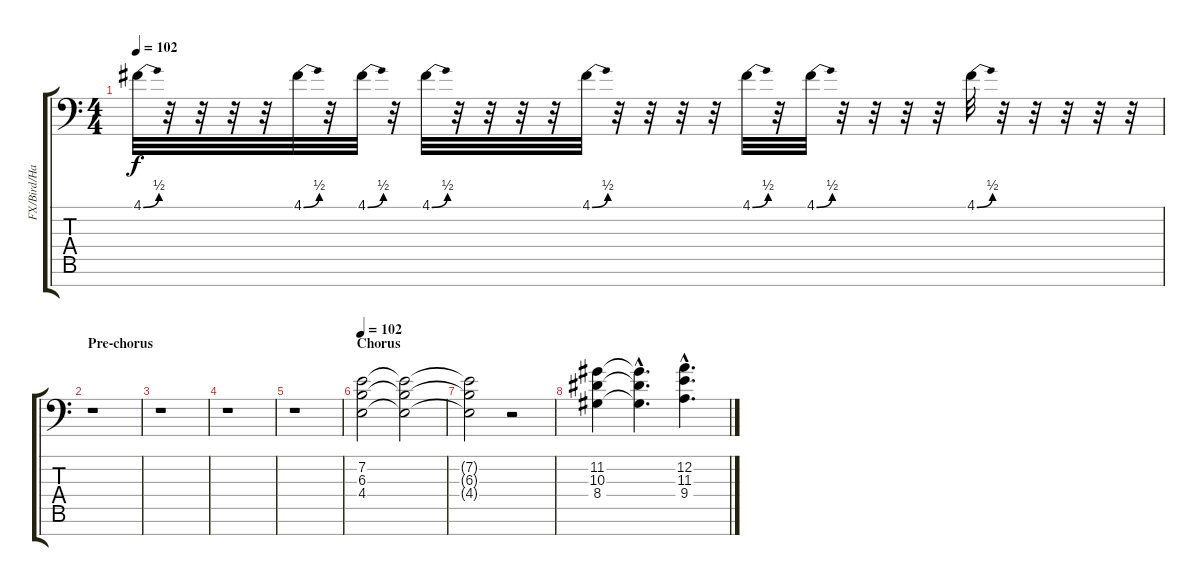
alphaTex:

\track ("FX/Bird/Harmonics/Tremolo" "FX/Bird/Ha") {instrument birdtweet}
\staff {score tabs}
\tuning (D4 A3 F3 C3 G2 D2 A1) {hide}
\ts (4 4)
\tempo 102
\clef f4
\ks c
4.1{be (bend 0 0 60 2)}.32{dy f} r.32 r.32 r.32 r.32 4.1{be (bend 0 0 60 2)}.32 r.32 4.1{be (bend 0 0 60 2)}.32 r.32 4.1{be (bend 0 0 60 2)}.32 r.32 r.32 r.32 r.32 4.1{be (bend 0 0 60 2)}.32 r.32 r.32 r.32 r.32 4.1{be (bend 0 0 60 2)}.32 r.32 4.1{be (bend 0 0 60 2)}.32 r.32 r.32 r.32 r.32 4.1{be (bend 0 0 60 2)}.32 r.32 r.32 r.32 r.32 r.32 |
\section ("" "Pre-chorus")
r.1 |
r.1 |
r.1 |
r.1 |
\section ("" "Chorus")
\tempo 102
(7.2 6.3 4.4).2{volume 16 balance 13 instrument guitarharmonics} (7.2{t} 6.3{t} 4.4{t}).2{volume 0} |
(7.2{t} 6.3{t} 4.4{t}).2 r.2 |
(11.2 10.3 8.4).4{volume 16} (11.2{hac t} 10.3{hac t} 8.4{hac t}).4{d} (12.2{hac} 11.3{hac} 9.4{hac}).4{d volume 0}
